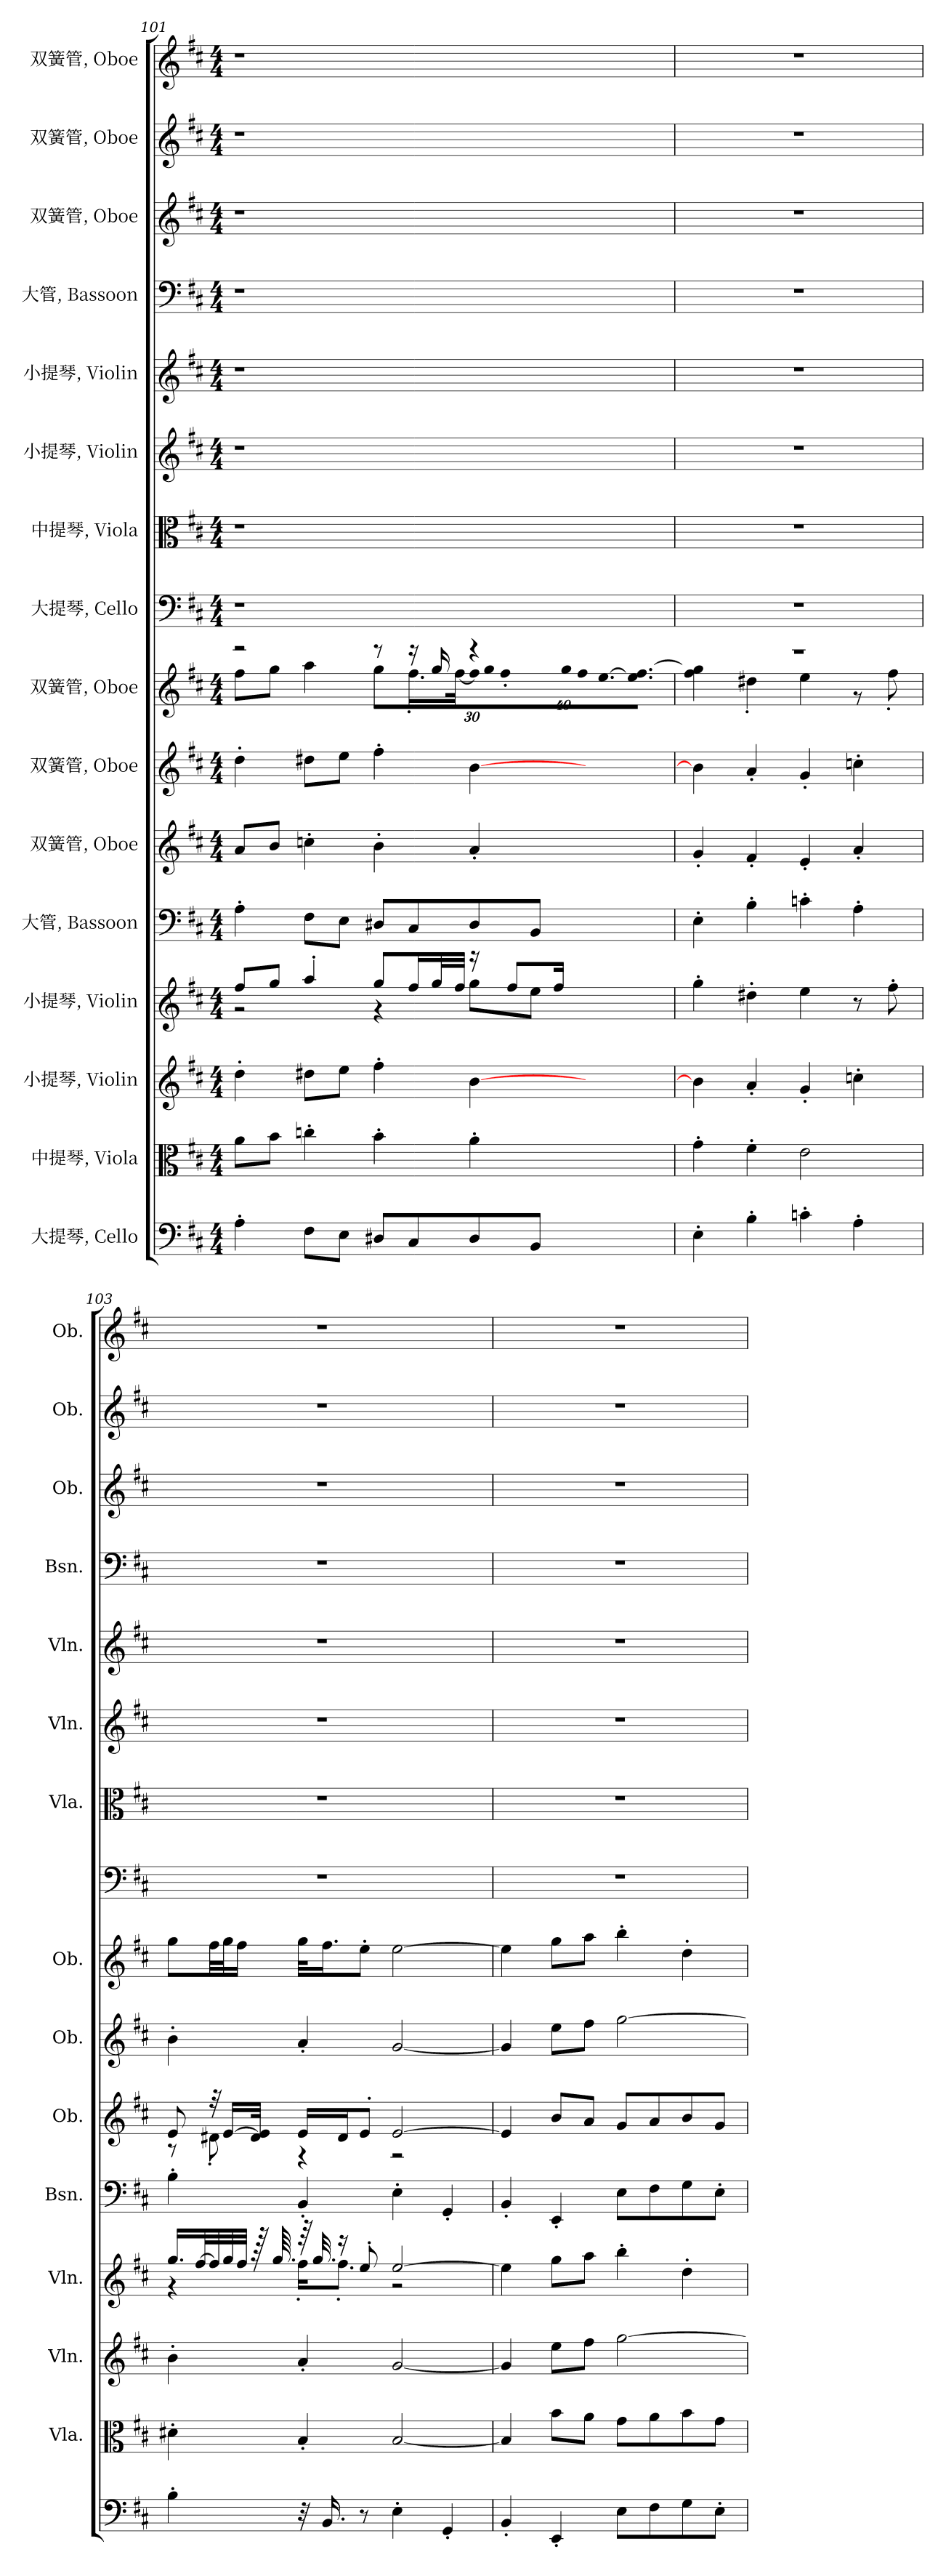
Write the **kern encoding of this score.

**kern	**kern	**kern	**kern	**kern	**kern	**kern	**kern	**kern	**kern	**kern	**kern	**kern	**kern	**kern	**kern
*part16	*part15	*part14	*part13	*part12	*part11	*part10	*part9	*part8	*part7	*part6	*part5	*part4	*part3	*part2	*part1
*staff16	*staff15	*staff14	*staff13	*staff12	*staff11	*staff10	*staff9	*staff8	*staff7	*staff6	*staff5	*staff4	*staff3	*staff2	*staff1
*I"大提琴, Cello	*I"中提琴, Viola	*I"小提琴, Violin	*I"小提琴, Violin	*I"大管, Bassoon	*I"双簧管, Oboe	*I"双簧管, Oboe	*I"双簧管, Oboe	*I"大提琴, Cello	*I"中提琴, Viola	*I"小提琴, Violin	*I"小提琴, Violin	*I"大管, Bassoon	*I"双簧管, Oboe	*I"双簧管, Oboe	*I"双簧管, Oboe
*	*I'Vla.	*I'Vln.	*I'Vln.	*I'Bsn.	*I'Ob.	*I'Ob.	*I'Ob.	*	*I'Vla.	*I'Vln.	*I'Vln.	*I'Bsn.	*I'Ob.	*I'Ob.	*I'Ob.
!!LO:PB:g=z
*clefF4	*clefC3	*clefG2	*clefG2	*clefF4	*clefG2	*clefG2	*clefG2	*clefF4	*clefC3	*clefG2	*clefG2	*clefF4	*clefG2	*clefG2	*clefG2
*k[f#c#]	*k[f#c#]	*k[f#c#]	*k[f#c#]	*k[f#c#]	*k[f#c#]	*k[f#c#]	*k[f#c#]	*k[f#c#]	*k[f#c#]	*k[f#c#]	*k[f#c#]	*k[f#c#]	*k[f#c#]	*k[f#c#]	*k[f#c#]
*M4/4	*M4/4	*M4/4	*M4/4	*M4/4	*M4/4	*M4/4	*M4/4	*M4/4	*M4/4	*M4/4	*M4/4	*M4/4	*M4/4	*M4/4	*M4/4
=101	=101	=101	=101	=101	=101	=101	=101	=101	=101	=101	=101	=101	=101	=101	=101
*	*	*	*^	*	*	*	*^	*	*	*	*	*	*	*	*
4A'\	8a\L	4dd'\	8ff#/L	2r	4A'\	8a/L	4dd'\	2r	8ff#\L	1r	1r	1r	1r	1r	1r	1r	1r
.	8b\J	.	8gg/J	.	.	8b/J	.	.	8gg\J	.	.	.	.	.	.	.	.
8F#\L	4ccn'\	8dd#X\L	4aa'/	.	8F#\L	4ccn'\	8dd#X\L	.	4aa\	.	.	.	.	.	.	.	.
8E\J	.	8ee\J	.	.	8E\J	.	8ee\J	.	.	.	.	.	.	.	.	.	.
8D#X/L	4b'\	4ff#'\	8gg/L	4r	8D#X/L	4b'\	4ff#'\	8r	8gg\L	.	.	.	.	.	.	.	.
8C#/	.	.	16ff#/L	.	8C#/	.	.	16r	16.ff#'\L	.	.	.	.	.	.	.	.
.	.	.	32gg/L	.	.	.	.	16gg/	.	.	.	.	.	.	.	.	.
.	.	.	32ff#/JJJ	.	.	.	.	.	[32ff#\L	.	.	.	.	.	.	.	.
*	*	*	*	*	*	*	*	*	*Xbrackettup	*	*	*	*	*	*	*	*
!	!	!	!	!	!	!	!	!	!LO:N:vis=256%9	!	!	!	!	!	!	!	!
8D#/	4a'\	[4b\	16r	8gg\L	8D#/	4a'/	[4b\	4r	960%17ff#\K]	.	.	.	.	.	.	.	.
!	!	!	!	!	!	!	!	!	!LO:N:vis=32	!	!	!	!	!	!	!	!
.	.	.	.	.	.	.	.	.	640%23gg\	.	.	.	.	.	.	.	.
!	!	!	!	!	!	!	!	!	!LO:N:vis=256%9	!	!	!	!	!	!	!	!
.	.	.	.	.	.	.	.	.	960%17ff#'\K	.	.	.	.	.	.	.	.
.	.	.	8ff#/L	.	.	.	.	.	.	.	.	.	.	.	.	.	.
!	!	!	!	!	!	!	!	!	!LO:N:vis=32	!	!	!	!	!	!	!	!
.	.	.	.	.	.	.	.	.	640%23gg\	.	.	.	.	.	.	.	.
!	!	!	!	!	!	!	!	!	!LO:N:vis=32	!	!	!	!	!	!	!	!
.	.	.	.	.	.	.	.	.	640%23ff#\	.	.	.	.	.	.	.	.
8BB/J	.	.	.	8ee\J	8BB/J	.	.	.	.	.	.	.	.	.	.	.	.
!	!	!	!	!	!	!	!	!	!LO:N:vis=32.	!	!	!	!	!	!	!	!
.	.	.	.	.	.	.	.	.	[1920%103ee\	.	.	.	.	.	.	.	.
.	.	.	16ff#/Jk	.	.	.	.	.	.	.	.	.	.	.	.	.	.
!	!	!	!	!	!	!	!	!	!LO:N:vis=32.	!	!	!	!	!	!	!	!
.	.	.	.	.	.	.	.	.	1920%103ee\] [1920%103ff#\JJJ	.	.	.	.	.	.	.	.
1920ryy	1920ryy	1920ryy	1920ryy	1920ryy	1920ryy	1920ryy	1920ryy	1920ryy	.	1920ryy	1920ryy	1920ryy	1920ryy	1920ryy	1920ryy	1920ryy	1920ryy
*	*	*	*v	*v	*	*	*	*	*	*	*	*	*	*	*	*	*
=102	=102	=102	=102	=102	=102	=102	=102	=102	=102	=102	=102	=102	=102	=102	=102	=102
4E'\	4g'\	4b\]	4gg'\	4E'\	4g'/	4b\]	1r	4ff#\] 4gg\	1r	1r	1r	1r	1r	1r	1r	1r
4B'\	4f#'\	4a'/	4dd#X'\	4B'\	4f#'/	4a'/	.	4dd#X'\	.	.	.	.	.	.	.	.
4cn'\	2e\	4g'/	4ee\	4cn'\	4e'/	4g'/	.	4ee\	.	.	.	.	.	.	.	.
4A'\	.	4ccn'\	8r	4A'\	4a'/	4ccn'\	.	8r	.	.	.	.	.	.	.	.
.	.	.	8ff#'\	.	.	.	.	8ff#'\	.	.	.	.	.	.	.	.
*	*	*	*	*	*	*	*v	*v	*	*	*	*	*	*	*	*
!!LO:PB:g=z
=103	=103	=103	=103	=103	=103	=103	=103	=103	=103	=103	=103	=103	=103	=103	=103
*	*	*	*^	*	*^	*	*	*	*	*	*	*	*	*	*
4B'\	4d#X'\	4b'\	16.gg/LL	4r	4B'\	8e/	8r	4b'\	8gg\L	1r	1r	1r	1r	1r	1r	1r	1r
.	.	.	[32ff#/L	.	.	.	.	.	.	.	.	.	.	.	.	.	.
.	.	.	32ff#/]	.	.	32r	8d#X'\	.	32ff#\LL	.	.	.	.	.	.	.	.
.	.	.	32gg/	.	.	[16e/LL	.	.	32gg\J	.	.	.	.	.	.	.	.
.	.	.	32ff#/JJJ	.	.	.	.	.	16ff#\JJ	.	.	.	.	.	.	.	.
.	.	.	128r	.	.	32d#/ 32e/]JJk	.	.	.	.	.	.	.	.	.	.	.
.	.	.	64.gg/	.	.	.	.	.	.	.	.	.	.	.	.	.	.
32r	4B'/	4a'/	64r	16ff#'\KL	4BB'/	16e/LL	4r	4a'/	32gg\KLL	.	.	.	.	.	.	.	.
.	.	.	32.gg/	.	.	.	.	.	.	.	.	.	.	.	.	.	.
16.BB/	.	.	.	.	.	.	.	.	16.ff#\J	.	.	.	.	.	.	.	.
.	.	.	16r	8.ff#'\J	.	16d#/J	.	.	.	.	.	.	.	.	.	.	.
8r	.	.	8ee'/	.	.	8e'/J	.	.	8ee'\J	.	.	.	.	.	.	.	.
4E'\	[2B/	[2g/	[2ee/	2r	4E'\	[2e/	2r	[2g/	[2ee\	.	.	.	.	.	.	.	.
4GG'/	.	.	.	.	4GG'/	.	.	.	.	.	.	.	.	.	.	.	.
*	*	*	*v	*v	*	*v	*v	*	*	*	*	*	*	*	*	*	*
=104	=104	=104	=104	=104	=104	=104	=104	=104	=104	=104	=104	=104	=104	=104	=104
4BB'/	4B/]	4g/]	4ee\]	4BB'/	4e/]	4g/]	4ee\]	1r	1r	1r	1r	1r	1r	1r	1r
4EE'/	8b\L	8ee\L	8gg\L	4EE'/	8b/L	8ee\L	8gg\L	.	.	.	.	.	.	.	.
.	8a\J	8ff#\J	8aa\J	.	8a/J	8ff#\J	8aa\J	.	.	.	.	.	.	.	.
8E\L	8g\L	[2gg\	4bb'\	8E\L	8g/L	[2gg\	4bb'\	.	.	.	.	.	.	.	.
8F#\	8a\	.	.	8F#\	8a/	.	.	.	.	.	.	.	.	.	.
8G\	8b\	.	4dd'\	8G\	8b/	.	4dd'\	.	.	.	.	.	.	.	.
8E'\J	8g\J	.	.	8E'\J	8g/J	.	.	.	.	.	.	.	.	.	.
=	=	=	=	=	=	=	=	=	=	=	=	=	=	=	=
*-	*-	*-	*-	*-	*-	*-	*-	*-	*-	*-	*-	*-	*-	*-	*-
